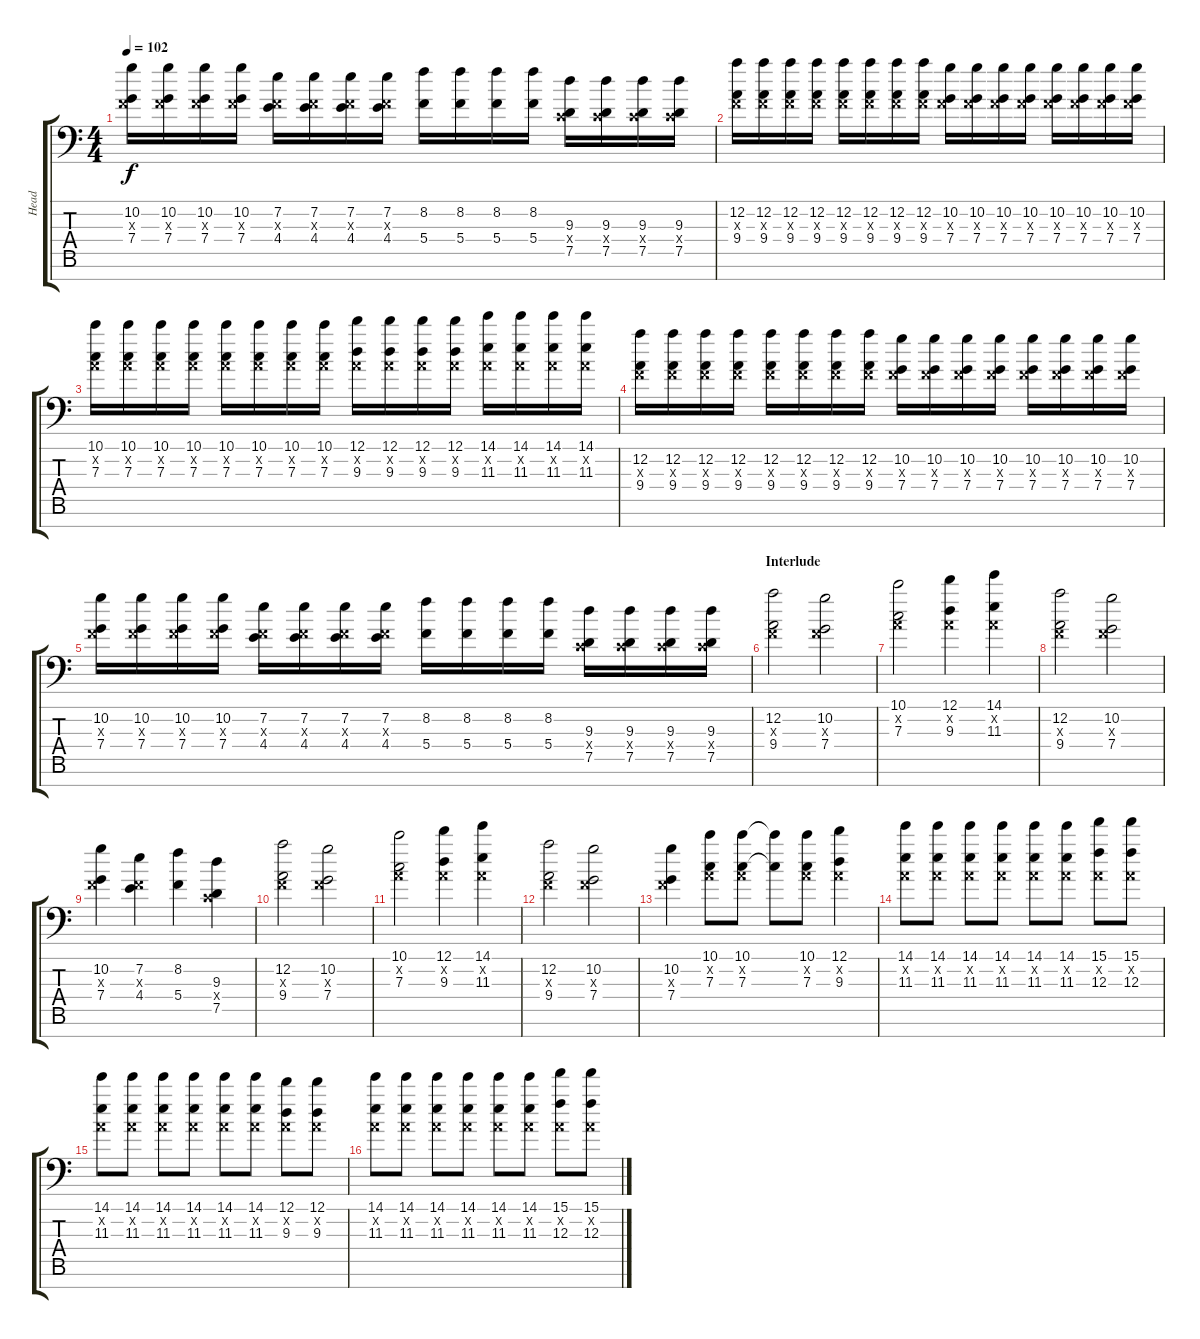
\track ("Head" "Head") {instrument overdrivenguitar}
\staff {score tabs}
\tuning (D4 A3 F3 C3 G2 D2 A1) {hide}
\ts (4 4)
\tempo 102
\clef f4
\ks c
(10.2 0.3{x} 7.4).16{dy f} (10.2 0.3{x} 7.4).16 (10.2 0.3{x} 7.4).16 (10.2 0.3{x} 7.4).16 (7.2 0.3{x} 4.4).16 (7.2 0.3{x} 4.4).16 (7.2 0.3{x} 4.4).16 (7.2 0.3{x} 4.4).16 (8.2 5.4).16 (8.2 5.4).16 (8.2 5.4).16 (8.2 5.4).16 (9.3 0.4{x} 7.5).16 (9.3 0.4{x} 7.5).16 (9.3 0.4{x} 7.5).16 (9.3 0.4{x} 7.5).16 |
(12.2 0.3{x} 9.4).16{volume 10 instrument overdrivenguitar} (12.2 0.3{x} 9.4).16 (12.2 0.3{x} 9.4).16 (12.2 0.3{x} 9.4).16 (12.2 0.3{x} 9.4).16 (12.2 0.3{x} 9.4).16 (12.2 0.3{x} 9.4).16 (12.2 0.3{x} 9.4).16 (10.2 0.3{x} 7.4).16 (10.2 0.3{x} 7.4).16 (10.2 0.3{x} 7.4).16 (10.2 0.3{x} 7.4).16 (10.2 0.3{x} 7.4).16 (10.2 0.3{x} 7.4).16 (10.2 0.3{x} 7.4).16 (10.2 0.3{x} 7.4).16 |
(10.1 0.2{x} 7.3).16 (10.1 0.2{x} 7.3).16 (10.1 0.2{x} 7.3).16 (10.1 0.2{x} 7.3).16 (10.1 0.2{x} 7.3).16 (10.1 0.2{x} 7.3).16 (10.1 0.2{x} 7.3).16 (10.1 0.2{x} 7.3).16 (12.1 0.2{x} 9.3).16 (12.1 0.2{x} 9.3).16 (12.1 0.2{x} 9.3).16 (12.1 0.2{x} 9.3).16 (14.1 0.2{x} 11.3).16 (14.1 0.2{x} 11.3).16 (14.1 0.2{x} 11.3).16 (14.1 0.2{x} 11.3).16 |
(12.2 0.3{x} 9.4).16{volume 10 instrument overdrivenguitar} (12.2 0.3{x} 9.4).16 (12.2 0.3{x} 9.4).16 (12.2 0.3{x} 9.4).16 (12.2 0.3{x} 9.4).16 (12.2 0.3{x} 9.4).16 (12.2 0.3{x} 9.4).16 (12.2 0.3{x} 9.4).16 (10.2 0.3{x} 7.4).16 (10.2 0.3{x} 7.4).16 (10.2 0.3{x} 7.4).16 (10.2 0.3{x} 7.4).16 (10.2 0.3{x} 7.4).16 (10.2 0.3{x} 7.4).16 (10.2 0.3{x} 7.4).16 (10.2 0.3{x} 7.4).16 |
(10.2 0.3{x} 7.4).16 (10.2 0.3{x} 7.4).16 (10.2 0.3{x} 7.4).16 (10.2 0.3{x} 7.4).16 (7.2 0.3{x} 4.4).16 (7.2 0.3{x} 4.4).16 (7.2 0.3{x} 4.4).16 (7.2 0.3{x} 4.4).16 (8.2 5.4).16 (8.2 5.4).16 (8.2 5.4).16 (8.2 5.4).16 (9.3 0.4{x} 7.5).16 (9.3 0.4{x} 7.5).16 (9.3 0.4{x} 7.5).16 (9.3 0.4{x} 7.5).16 |
\section ("" "Interlude")
(12.2 0.3{x} 9.4).2{volume 9} (10.2 0.3{x} 7.4).2 |
(10.1 0.2{x} 7.3).2{volume 9} (12.1 0.2{x} 9.3).4 (14.1 0.2{x} 11.3).4 |
(12.2 0.3{x} 9.4).2{volume 9} (10.2 0.3{x} 7.4).2 |
(10.2 0.3{x} 7.4).4 (7.2 0.3{x} 4.4).4 (8.2 5.4).4 (9.3 0.4{x} 7.5).4 |
(12.2 0.3{x} 9.4).2{volume 9} (10.2 0.3{x} 7.4).2 |
(10.1 0.2{x} 7.3).2 (12.1 0.2{x} 9.3).4 (14.1 0.2{x} 11.3).4 |
(12.2 0.3{x} 9.4).2{volume 9} (10.2 0.3{x} 7.4).2 |
(10.2 0.3{x} 7.4).4 (10.1 0.2{x} 7.3).8 (10.1 0.2{x} 7.3).8 (10.1{t} 7.3{t}).8 (10.1 0.2{x} 7.3).8 (12.1 0.2{x} 9.3).4 |
(14.1 0.2{x} 11.3).8{volume 7} (14.1 0.2{x} 11.3).8 (14.1 0.2{x} 11.3).8 (14.1 0.2{x} 11.3).8 (14.1 0.2{x} 11.3).8 (14.1 0.2{x} 11.3).8 (15.1 0.2{x} 12.3).8 (15.1 0.2{x} 12.3).8 |
(14.1 0.2{x} 11.3).8 (14.1 0.2{x} 11.3).8 (14.1 0.2{x} 11.3).8 (14.1 0.2{x} 11.3).8 (14.1 0.2{x} 11.3).8 (14.1 0.2{x} 11.3).8 (12.1 0.2{x} 9.3).8 (12.1 0.2{x} 9.3).8 |
(14.1 0.2{x} 11.3).8{volume 7} (14.1 0.2{x} 11.3).8 (14.1 0.2{x} 11.3).8 (14.1 0.2{x} 11.3).8 (14.1 0.2{x} 11.3).8 (14.1 0.2{x} 11.3).8 (15.1 0.2{x} 12.3).8 (15.1 0.2{x} 12.3).8
